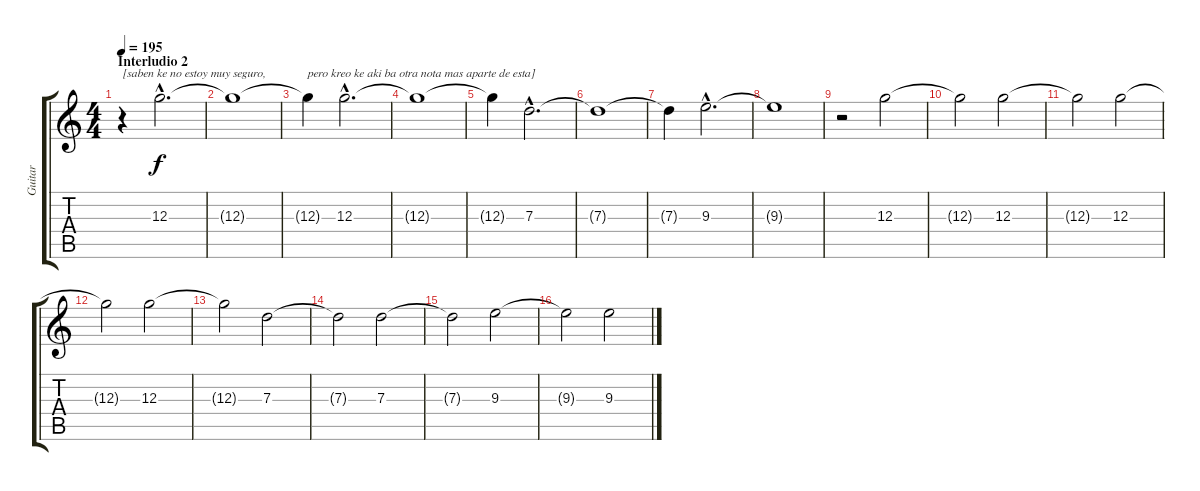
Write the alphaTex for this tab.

\track ("Guitar" "Guitar") {instrument overdrivenguitar}
\staff {score tabs}
\tuning (E4 B3 G3 D3 A2 E2) {hide}
\ts (4 4)
\section ("" "Interludio 2")
\tempo 195
\clef g2
\ks c
r.4{txt "[saben ke no estoy muy seguro," dy f instrument electricguitarjazz} 12.3{hac}.2{d} |
12.3{t}.1 |
12.3{t}.4{txt "pero kreo ke aki ba otra nota mas aparte de esta]" instrument electricguitarjazz} 12.3{hac}.2{d} |
12.3{t}.1 |
12.3{t}.4{instrument electricguitarjazz} 7.3{hac}.2{d} |
7.3{t}.1 |
7.3{t}.4{instrument electricguitarjazz} 9.3{hac}.2{d} |
9.3{t}.1 |
r.2{volume 6 instrument electricguitarjazz} 12.3.2 |
12.3{t}.2{volume 6 instrument electricguitarjazz} 12.3.2 |
12.3{t}.2{volume 6 instrument electricguitarjazz} 12.3.2 |
12.3{t}.2{volume 6 instrument electricguitarjazz} 12.3.2 |
12.3{t}.2{volume 6 instrument electricguitarjazz} 7.3.2 |
7.3{t}.2{volume 6 instrument electricguitarjazz} 7.3.2 |
7.3{t}.2{volume 6 instrument electricguitarjazz} 9.3.2 |
9.3{t}.2{volume 6 instrument electricguitarjazz} 9.3.2
